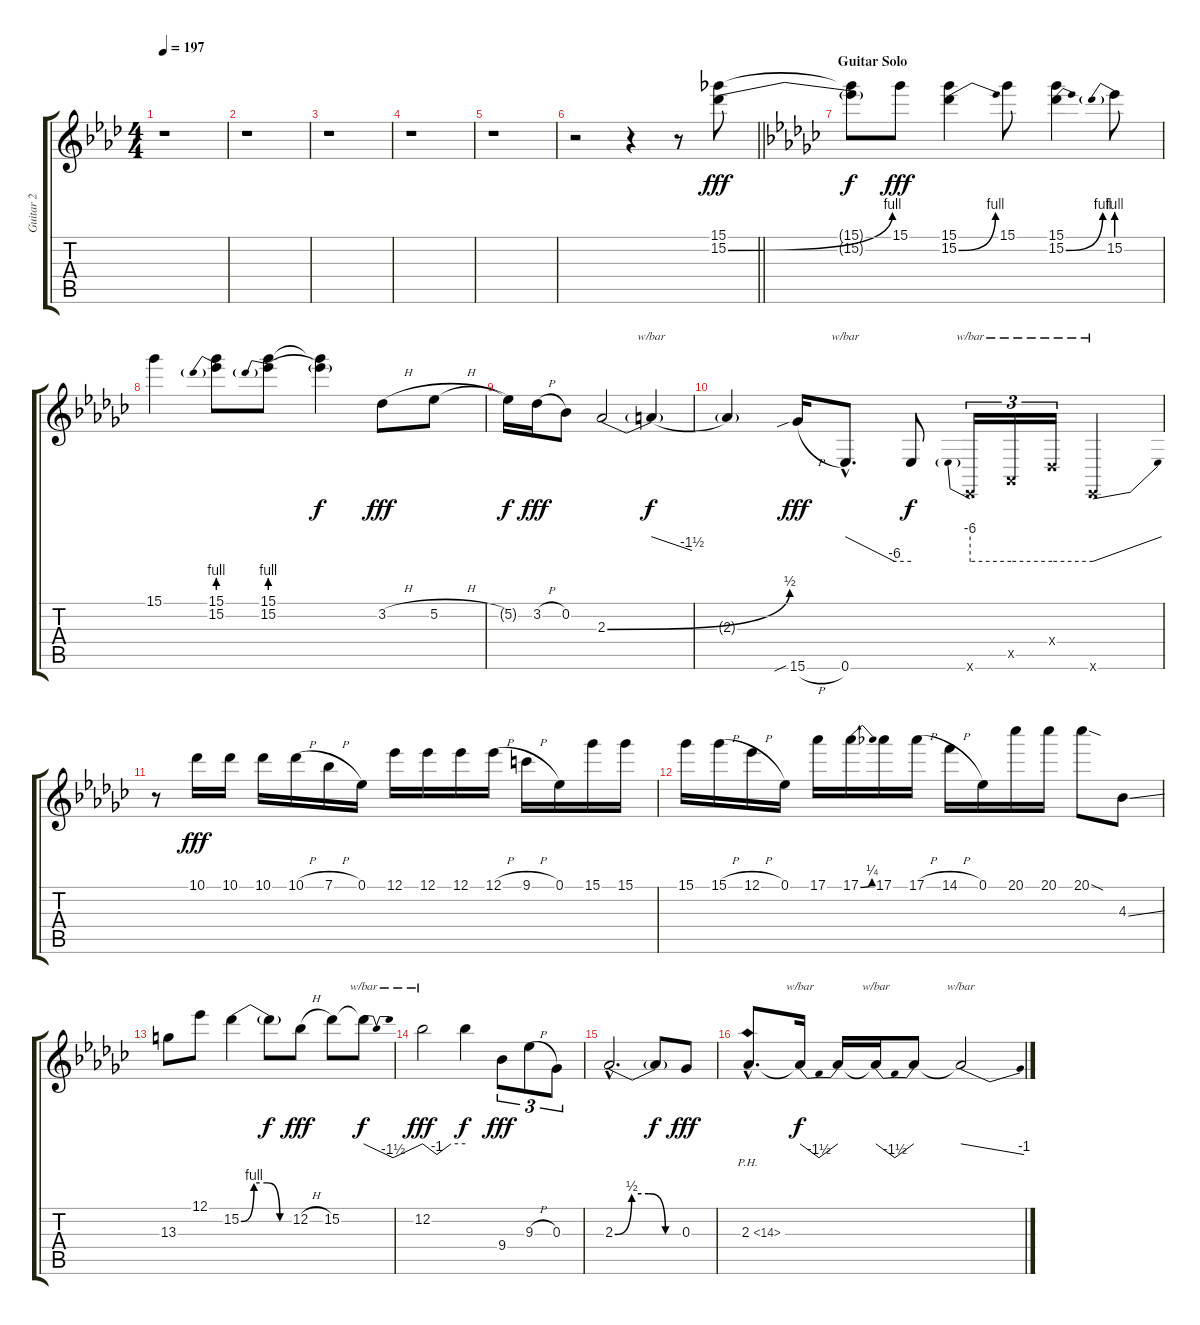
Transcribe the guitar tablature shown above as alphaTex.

\track ("Guitar 2" "Guitar 2") {instrument distortionguitar}
\staff {score tabs}
\tuning (Eb4 Bb3 Gb3 Db3 Ab2 Eb2) {hide}
\ts (4 4)
\tempo 197
\clef g2
\ks ab
r.1{dy fff} |
r.1 |
r.1 |
r.1 |
r.1 |
\barLineRight lightlight
r.2 r.4 r.8 (15.1 15.2{be (bend 0 0 60 4)}).8 |
\section ("" "Guitar Solo")
\ks gb
(15.1{t} 15.2{t}).8{dy f} 15.1.8{dy fff} (15.1 15.2{be (bend 0 0 60 4)}).4 15.1.8 (15.1 15.2{be (bend 0 0 60 4)}).4 15.2{be (prebend 0 4 60 4)}.8 |
15.1.4 (15.1 15.2{be (prebend 0 4 60 4)}).8 (15.1 15.2{be (prebend 0 4 60 4)}).8 (15.1{t} 15.2{t}).4{dy f} 3.2{h}.8{dy fff} 5.2{h}.8 |
5.2{t}.16{dy f} 3.2{h}.16{dy fff} 0.2.8 2.3{be (bend 0 0 60 2)}.2 2.3{t}.4{tbe (dive default 0 0 60 -6) dy f} |
2.3{t}.4 15.6{sib h}.16{dy fff} 0.6{hac}.8{d tbe (custom default 0 0 45 -24 60 -24)} 0.6{t}.8{dy f} 0.6{x}.16{tu (3 2) tbe (predive default 0 -24 60 -24)} 0.5{x}.16{tu (3 2) tbe (hold default 0 -24 60 -24)} 0.4{x}.16{tu (3 2) tbe (hold default 0 -24 60 -24)} 0.6{x}.4{tbe (dive default 0 -24 60 0)} |
r.8 10.1.16{dy fff} 10.1.16 10.1.16 10.1{h}.16 7.1{h}.16 0.1.16 12.1.16 12.1.16 12.1.16 12.1{h}.16 9.1{h}.16 0.1.16 15.1.16 15.1.16 |
15.1.16 15.1{h}.16 12.1{h}.16 0.1.16 17.1.16 17.1{be (bend 0 0 60 1)}.16 17.1.16 17.1{h}.16 14.1{h}.16 0.1.16 20.1.16 20.1.16 20.1{sod}.8 4.3{ss}.8 |
13.3.8 12.1.8 15.2{be (custom 0 0 15 4 30 4 45 0 60 0)}.4 15.2{t}.8{dy f} 12.2{h}.8{dy fff} 15.2.8 15.2{t}.8{tbe (dip default 0 0 30 -6 60 0) dy f} |
12.2.2{tbe (custom default 0 0 20 -4 40 0 60 0) dy fff} 12.2{t}.4{dy f} 9.4.8{tu (3 2) dy fff} 9.3{h}.8{tu (3 2)} 0.3.8{tu (3 2)} |
2.3{be (custom 0 0 15 2 30 2 45 0 60 0) hac}.2{d} 2.3{t}.8{dy f} 0.3.8{dy fff} |
2.3{ph 12 hac}.8{d} 2.3{t}.16{tbe (dip default 0 0 30 -6 60 0) dy f} 2.3{t}.16 2.3{t}.16{tbe (dip default 0 0 30 -6 60 0)} 2.3{t}.8 2.3{t}.2{tbe (dive default 0 0 60 -4)}
